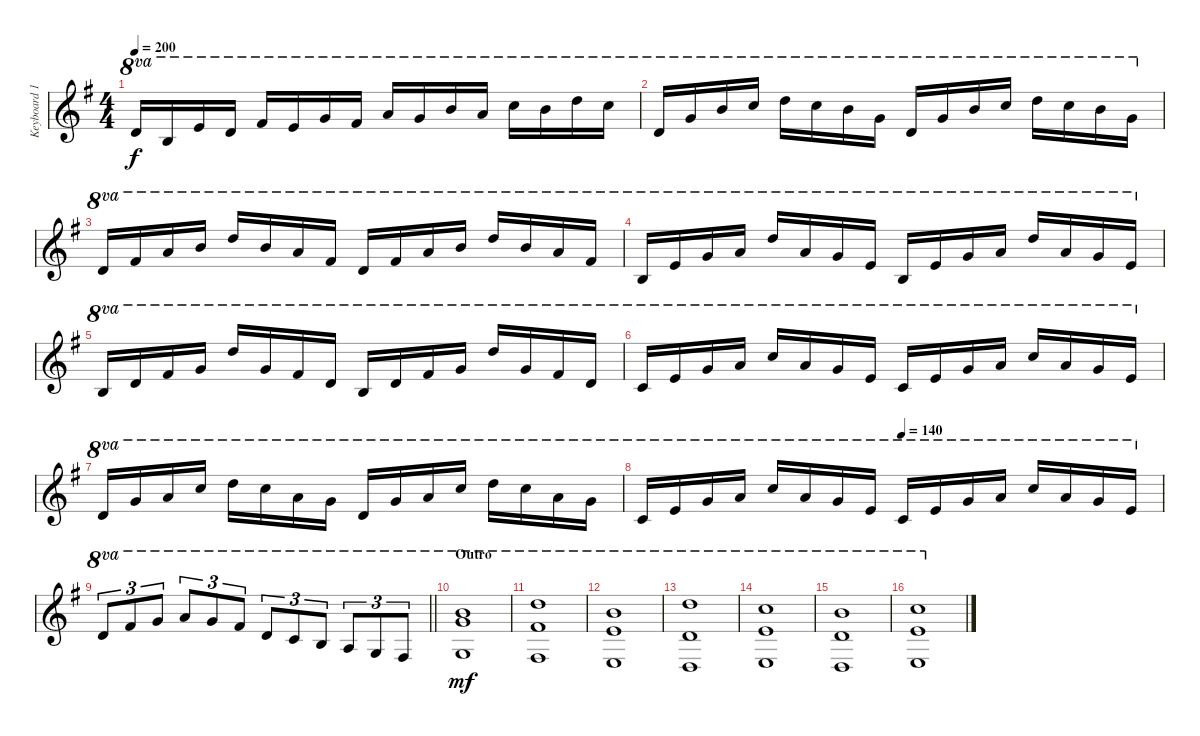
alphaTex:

\track ("Keyboard 1" "Keyboard 1") {instrument stringensemble1}
\staff {score}
\tuning (E4 B3 G3 D3 A2 E2) {hide}
\ts (4 4)
\tempo 200
\clef g2
\ks g
10.1.16{ot 8va dy f volume 14} 7.1.16{ot 8va} 12.1.16{ot 8va} 10.1.16{ot 8va} 14.1.16{ot 8va} 12.1.16{ot 8va} 15.1.16{ot 8va} 14.1.16{ot 8va} 17.1.16{ot 8va} 15.1.16{ot 8va} 19.1.16{ot 8va} 17.1.16{ot 8va} 20.1.16{ot 8va} 19.1.16{ot 8va} 22.1.16{ot 8va} 20.1.16{ot 8va} |
24.4.16{ot 8va} 24.3.16{ot 8va} 24.2.16{ot 8va} 20.1.16{ot 8va} 22.1.16{ot 8va} 20.1.16{ot 8va} 24.2.16{ot 8va} 24.3.16{ot 8va} 24.4.16{ot 8va} 24.3.16{ot 8va} 24.2.16{ot 8va} 20.1.16{ot 8va} 22.1.16{ot 8va} 20.1.16{ot 8va} 24.2.16{ot 8va} 24.3.16{ot 8va} |
24.4.16{ot 8va} 23.3.16{ot 8va} 22.2.16{ot 8va} 19.1.16{ot 8va} 22.1.16{ot 8va} 19.1.16{ot 8va} 22.2.16{ot 8va} 23.3.16{ot 8va} 24.4.16{ot 8va} 23.3.16{ot 8va} 22.2.16{ot 8va} 19.1.16{ot 8va} 22.1.16{ot 8va} 19.1.16{ot 8va} 22.2.16{ot 8va} 23.3.16{ot 8va} |
21.4.16{ot 8va} 21.3.16{ot 8va} 20.2.16{ot 8va} 17.1.16{ot 8va} 22.1.16{ot 8va} 17.1.16{ot 8va} 20.2.16{ot 8va} 21.3.16{ot 8va} 21.4.16{ot 8va} 21.3.16{ot 8va} 20.2.16{ot 8va} 17.1.16{ot 8va} 22.1.16{ot 8va} 17.1.16{ot 8va} 20.2.16{ot 8va} 21.3.16{ot 8va} |
21.4.16{ot 8va} 19.3.16{ot 8va} 19.2.16{ot 8va} 15.1.16{ot 8va} 22.1.16{ot 8va} 15.1.16{ot 8va} 19.2.16{ot 8va} 19.3.16{ot 8va} 21.4.16{ot 8va} 19.3.16{ot 8va} 19.2.16{ot 8va} 15.1.16{ot 8va} 22.1.16{ot 8va} 15.1.16{ot 8va} 19.2.16{ot 8va} 19.3.16{ot 8va} |
22.4.16{ot 8va} 21.3.16{ot 8va} 20.2.16{ot 8va} 17.1.16{ot 8va} 20.1.16{ot 8va} 17.1.16{ot 8va} 20.2.16{ot 8va} 21.3.16{ot 8va} 22.4.16{ot 8va} 21.3.16{ot 8va} 20.2.16{ot 8va} 17.1.16{ot 8va} 20.1.16{ot 8va} 17.1.16{ot 8va} 20.2.16{ot 8va} 21.3.16{ot 8va} |
24.4.16{ot 8va} 24.3.16{ot 8va} 22.2.16{ot 8va} 20.1.16{ot 8va} 22.1.16{ot 8va} 20.1.16{ot 8va} 22.2.16{ot 8va} 24.3.16{ot 8va} 24.4.16{ot 8va} 24.3.16{ot 8va} 22.2.16{ot 8va} 20.1.16{ot 8va} 22.1.16{ot 8va} 20.1.16{ot 8va} 22.2.16{ot 8va} 24.3.16{ot 8va} |
\tempo (140 0.5)
22.4.16{ot 8va volume 14} 21.3.16{ot 8va} 20.2.16{ot 8va} 17.1.16{ot 8va} 20.1.16{ot 8va} 17.1.16{ot 8va} 20.2.16{ot 8va} 21.3.16{ot 8va} 22.4.16{ot 8va} 21.3.16{ot 8va} 20.2.16{ot 8va} 17.1.16{ot 8va} 20.1.16{ot 8va} 17.1.16{ot 8va} 20.2.16{ot 8va} 21.3.16{ot 8va} |
\barLineRight lightlight
24.4.8{tu (3 2) ot 8va} 23.3.8{tu (3 2) ot 8va} 20.2.8{tu (3 2) ot 8va} 17.1.8{tu (3 2) ot 8va} 20.2.8{tu (3 2) ot 8va} 23.3.8{tu (3 2) ot 8va} 19.3.8{tu (3 2) ot 8va} 17.3.8{tu (3 2) ot 8va} 16.3.8{tu (3 2) ot 8va} 19.4.8{tu (3 2) ot 8va} 17.4.8{tu (3 2) ot 8va} 16.4.8{tu (3 2) ot 8va} |
\section ("" "Outro")
(19.1 20.2 12.3).1{ot 8va dy mf} |
(22.1 19.2 11.3).1{ot 8va} |
(19.1 17.2 9.3).1{ot 8va} |
(22.1 15.2 7.3).1{ot 8va} |
(20.1 17.2 9.3).1{ot 8va} |
(19.1 15.2 7.3).1{ot 8va} |
(20.1 17.2 9.3).1{ot 8va}
